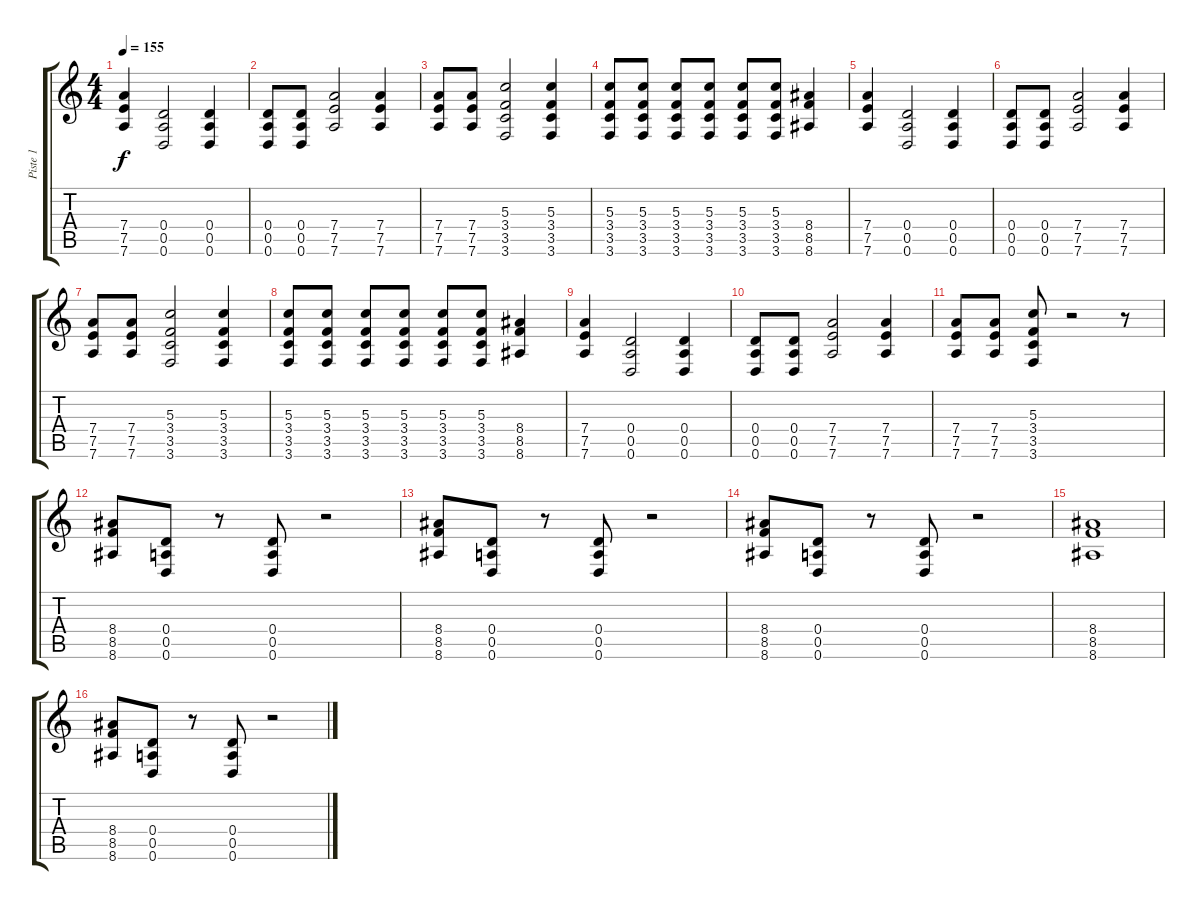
\track ("Piste 1" "Piste 1") {instrument distortionguitar}
\staff {score tabs}
\tuning (E4 B3 G3 D3 A2 D2) {hide}
\ts (4 4)
\tempo 155
\clef g2
\ks c
(7.4 7.5 7.6).4{dy f} (0.4 0.5 0.6).2 (0.4 0.5 0.6).4 |
(0.4 0.5 0.6).8 (0.4 0.5 0.6).8 (7.4 7.5 7.6).2 (7.4 7.5 7.6).4 |
(7.4 7.5 7.6).8 (7.4 7.5 7.6).8 (5.3 3.4 3.5 3.6).2 (5.3 3.4 3.5 3.6).4 |
(5.3 3.4 3.5 3.6).8 (5.3 3.4 3.5 3.6).8 (5.3 3.4 3.5 3.6).8 (5.3 3.4 3.5 3.6).8 (5.3 3.4 3.5 3.6).8 (5.3 3.4 3.5 3.6).8 (8.4 8.5 8.6).4 |
(7.4 7.5 7.6).4 (0.4 0.5 0.6).2 (0.4 0.5 0.6).4 |
(0.4 0.5 0.6).8 (0.4 0.5 0.6).8 (7.4 7.5 7.6).2 (7.4 7.5 7.6).4 |
(7.4 7.5 7.6).8 (7.4 7.5 7.6).8 (5.3 3.4 3.5 3.6).2 (5.3 3.4 3.5 3.6).4 |
(5.3 3.4 3.5 3.6).8 (5.3 3.4 3.5 3.6).8 (5.3 3.4 3.5 3.6).8 (5.3 3.4 3.5 3.6).8 (5.3 3.4 3.5 3.6).8 (5.3 3.4 3.5 3.6).8 (8.4 8.5 8.6).4 |
(7.4 7.5 7.6).4 (0.4 0.5 0.6).2 (0.4 0.5 0.6).4 |
(0.4 0.5 0.6).8 (0.4 0.5 0.6).8 (7.4 7.5 7.6).2 (7.4 7.5 7.6).4 |
(7.4 7.5 7.6).8 (7.4 7.5 7.6).8 (5.3 3.4 3.5 3.6).8 r.2 r.8 |
(8.4 8.5 8.6).8 (0.4 0.5 0.6).8 r.8 (0.4 0.5 0.6).8 r.2 |
(8.4 8.5 8.6).8 (0.4 0.5 0.6).8 r.8 (0.4 0.5 0.6).8 r.2 |
(8.4 8.5 8.6).8 (0.4 0.5 0.6).8 r.8 (0.4 0.5 0.6).8 r.2 |
(8.4 8.5 8.6).1 |
(8.4 8.5 8.6).8 (0.4 0.5 0.6).8 r.8 (0.4 0.5 0.6).8 r.2
